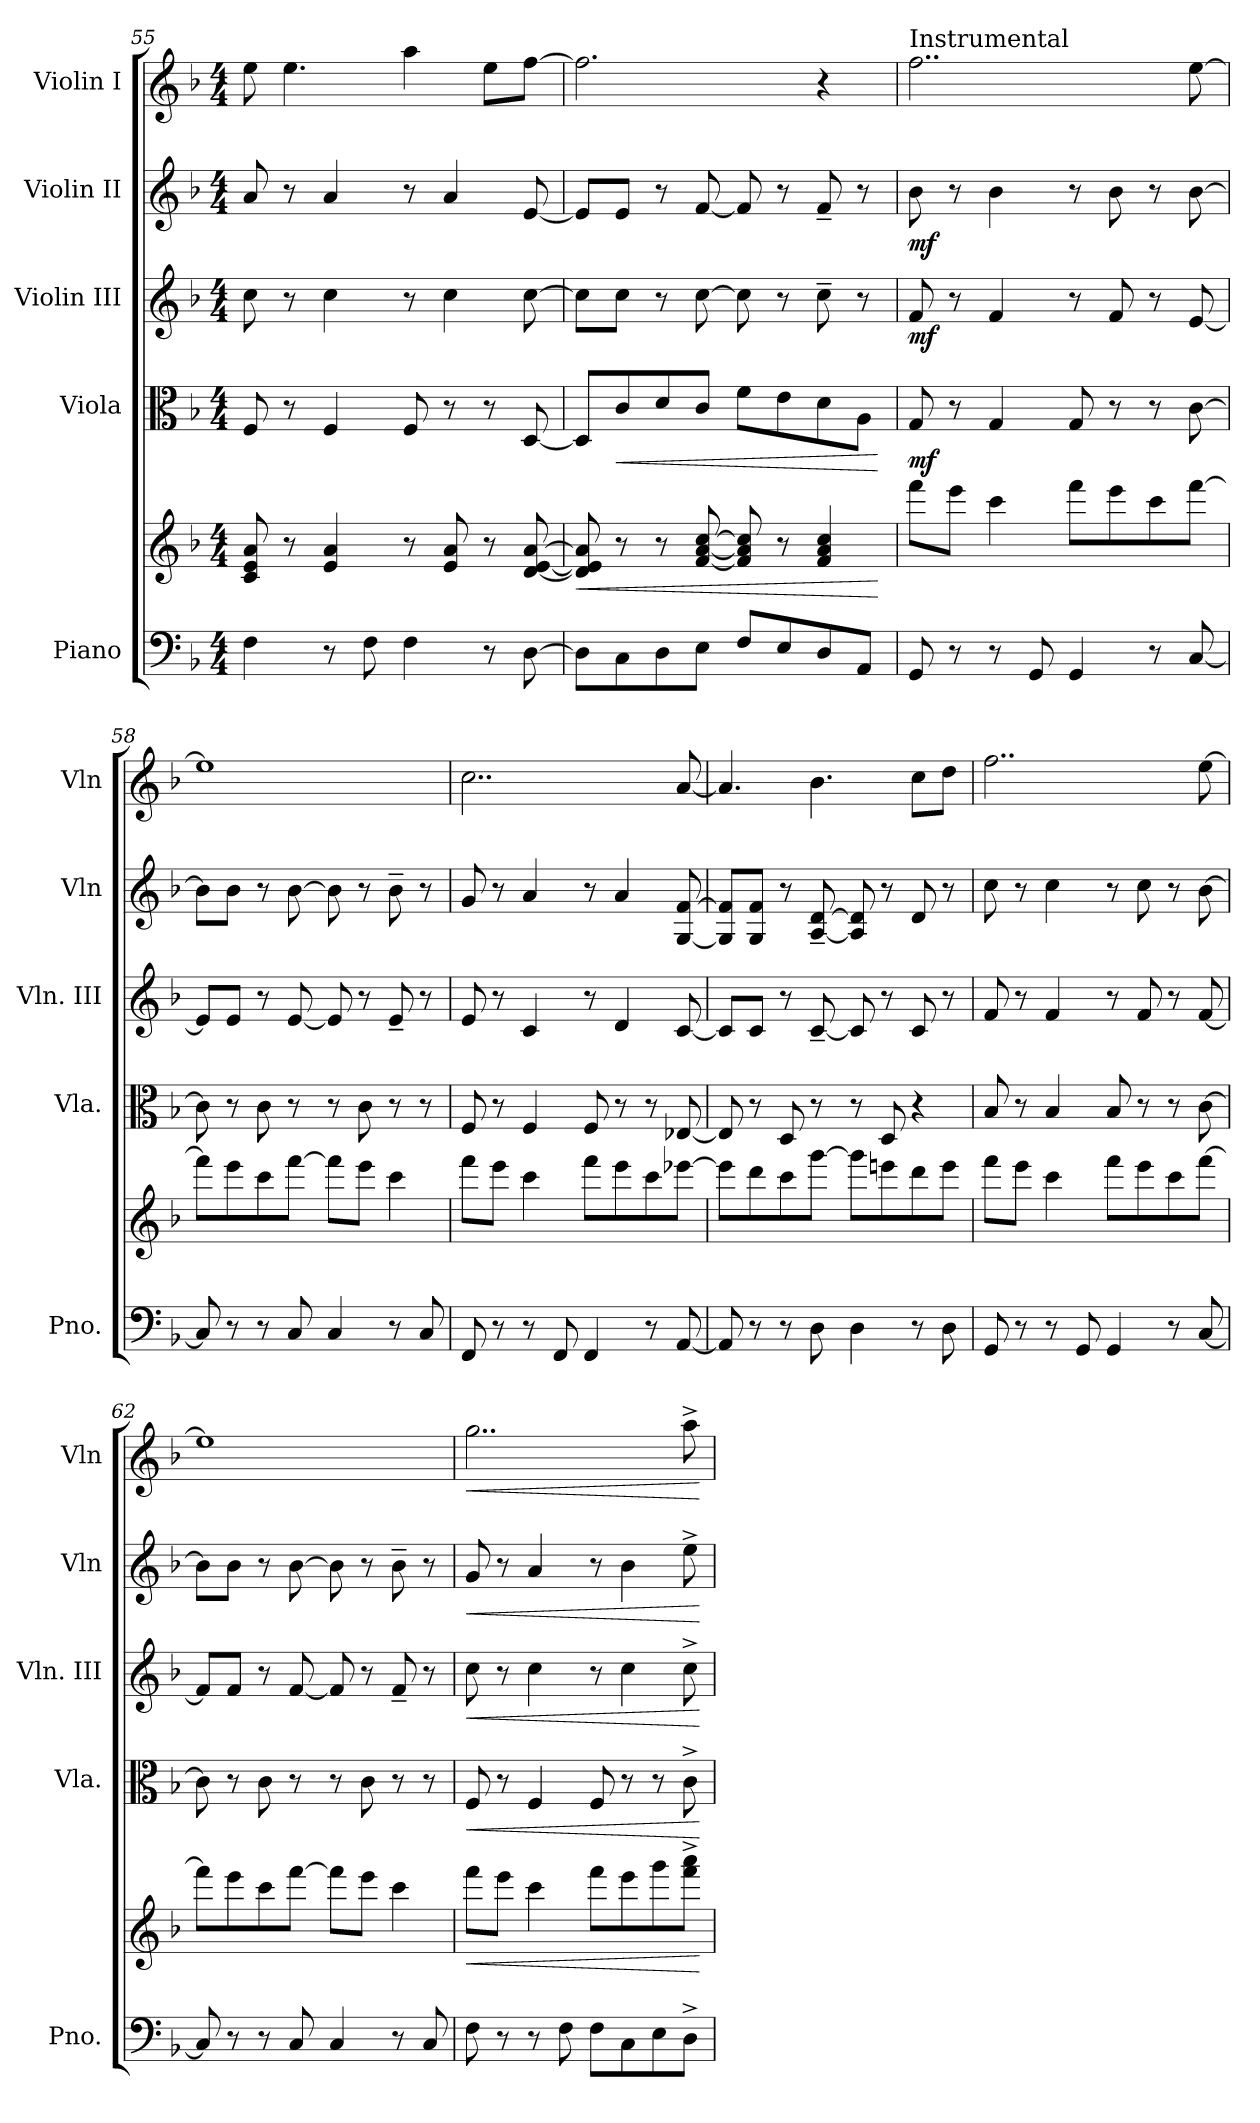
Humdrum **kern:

**kern	**kern	**dynam	**kern	**dynam	**kern	**dynam	**kern	**dynam	**kern	**dynam
*part5	*part5	*part5	*part4	*part4	*part3	*part3	*part2	*part2	*part1	*part1
*staff6	*staff5	*staff5/6	*staff4	*staff4	*staff3	*staff3	*staff2	*staff2	*staff1	*staff1
*I"Piano	*	*	*I"Viola	*	*I"Violin III	*	*I"Violin II	*	*I"Violin I	*
*I'Pno.	*	*	*I'Vla.	*	*I'Vln. III	*	*I'Vln	*	*I'Vln	*
*clefF4	*clefG2	*	*clefC3	*	*clefG2	*	*clefG2	*	*clefG2	*
*k[b-]	*k[b-]	*	*k[b-]	*	*k[b-]	*	*k[b-]	*	*k[b-]	*
*M4/4	*M4/4	*	*M4/4	*	*M4/4	*	*M4/4	*	*M4/4	*
=55	=55	=55	=55	=55	=55	=55	=55	=55	=55	=55
4F\	8c/ 8e/ 8a/	.	8F/	.	8cc\	.	8a/	.	8ee\	.
.	8r	.	8r	.	8r	.	8r	.	4.ee\	.
8r	4e/ 4a/	.	4F/	.	4cc\	.	4a/	.	.	.
8F\	.	.	.	.	.	.	.	.	.	.
4F\	8r	.	8F/	.	8r	.	8r	.	4aa\	.
.	8e/ 8a/	.	8r	.	4cc\	.	4a/	.	.	.
8r	8r	.	8r	.	.	.	.	.	8ee\L	.
[8D\	[8d/ [8e/ [8a/	.	[8D/	.	[8cc\	.	[8e/	.	[8ff\J	.
=56	=56	=56	=56	=56	=56	=56	=56	=56	=56	=56
!	!	!LO:HP:b	!	!	!	!	!	!	!	!
8D\L]	8d/] 8e/] 8a/]	<	8D/L]	.	8cc\L]	.	8e/L]	.	2.ff\]	.
!	!	!	!	!LO:HP:b	!	!	!	!	!	!
8C\	8r	.	8c/	<	8cc\J	.	8e/J	.	.	.
8D\	8r	.	8d/	.	8r	.	8r	.	.	.
8E\J	[8f/ [8a/ [8cc/	.	8c/J	.	[8cc\	.	[8f/	.	.	.
8F/L	8f/] 8a/] 8cc/]	.	8f\L	.	8cc\]	.	8f/]	.	.	.
8E/	8r	.	8e\	.	8r	.	8r	.	.	.
8D/	4f/ 4a/ 4cc/	.	8d\	.	8cc~\	.	8f~/	.	4r	.
8AA/J	.	.	8A\J	.	8r	.	8r	.	.	.
.	.	[	.	[	.	.	.	.	.	.
!!LO:LB:g=z
=57	=57	=57	=57	=57	=57	=57	=57	=57	=57	=57
!	!	!	!	!	!	!	!	!	!LO:TX:a:t=Instrumental	!
!	!	!LO:DY:b=2	!	!	!	!	!	!	!	!
!	!	!LO:DY:n=1:b	!	!LO:DY:b	!	!LO:DY:b	!	!LO:DY:b	!	!LO:DY:b
8GG/	8fff\L	mf f	8G/	mf	8f/	mf	8b-\	mf	2..ff\	other-dynamics
8r	8eee\J	.	8r	.	8r	.	8r	.	.	.
8r	4ccc\	.	4G/	.	4f/	.	4b-\	.	.	.
8GG/	.	.	.	.	.	.	.	.	.	.
4GG/	8fff\L	.	8G/	.	8r	.	8r	.	.	.
.	8eee\	.	8r	.	8f/	.	8b-\	.	.	.
8r	8ccc\	.	8r	.	8r	.	8r	.	.	.
[8C/	[8fff\J	.	[8c\	.	[8e/	.	[8b-\	.	[8ee\	.
=58	=58	=58	=58	=58	=58	=58	=58	=58	=58	=58
8C/]	8fff\L]	.	8c\]	.	8e/L]	.	8b-\L]	.	1ee]	.
8r	8eee\	.	8r	.	8e/J	.	8b-\J	.	.	.
8r	8ccc\	.	8c\	.	8r	.	8r	.	.	.
8C/	[8fff\J	.	8r	.	[8e/	.	[8b-\	.	.	.
4C/	8fff\L]	.	8r	.	8e/]	.	8b-\]	.	.	.
.	8eee\J	.	8c\	.	8r	.	8r	.	.	.
8r	4ccc\	.	8r	.	8e~/	.	8b-~\	.	.	.
8C/	.	.	8r	.	8r	.	8r	.	.	.
=59	=59	=59	=59	=59	=59	=59	=59	=59	=59	=59
8FF/	8fff\L	.	8F/	.	8e/	.	8g/	.	2..cc\	.
8r	8eee\J	.	8r	.	8r	.	8r	.	.	.
8r	4ccc\	.	4F/	.	4c/	.	4a/	.	.	.
8FF/	.	.	.	.	.	.	.	.	.	.
4FF/	8fff\L	.	8F/	.	8r	.	8r	.	.	.
.	8eee\	.	8r	.	4d/	.	4a/	.	.	.
8r	8ccc\	.	8r	.	.	.	.	.	.	.
[8AA/	[8eee-X\J	.	[8E-X/	.	[8c/	.	[8G/ [8f/	.	[8a/	.
!!LO:PB:g=z
=60	=60	=60	=60	=60	=60	=60	=60	=60	=60	=60
8AA/]	8eee-\L]	.	8E-/]	.	8c/L]	.	8G/] 8f/]L	.	4.a/]	.
8r	8ddd\	.	8r	.	8c/J	.	8G/ 8f/J	.	.	.
8r	8ccc\	.	8D/	.	8r	.	8r	.	.	.
8D\	[8ggg\J	.	8r	.	[8c~/	.	[8A/~ [8d/~	.	4.b-\	.
4D\	8ggg\L]	.	8r	.	8c/]	.	8A/] 8d/]	.	.	.
.	8eeen\	.	8D/	.	8r	.	8r	.	.	.
8r	8ddd\	.	4r	.	8c/	.	8d/	.	8cc\L	.
8D\	8eee\J	.	.	.	8r	.	8r	.	8dd\J	.
=61	=61	=61	=61	=61	=61	=61	=61	=61	=61	=61
8GG/	8fff\L	.	8B-/	.	8f/	.	8cc\	.	2..ff\	.
8r	8eee\J	.	8r	.	8r	.	8r	.	.	.
8r	4ccc\	.	4B-/	.	4f/	.	4cc\	.	.	.
8GG/	.	.	.	.	.	.	.	.	.	.
4GG/	8fff\L	.	8B-/	.	8r	.	8r	.	.	.
.	8eee\	.	8r	.	8f/	.	8cc\	.	.	.
8r	8ccc\	.	8r	.	8r	.	8r	.	.	.
[8C/	[8fff\J	.	[8c\	.	[8f/	.	[8b-\	.	[8ee\	.
=62	=62	=62	=62	=62	=62	=62	=62	=62	=62	=62
8C/]	8fff\L]	.	8c\]	.	8f/L]	.	8b-\L]	.	1ee]	.
8r	8eee\	.	8r	.	8f/J	.	8b-\J	.	.	.
8r	8ccc\	.	8c\	.	8r	.	8r	.	.	.
8C/	[8fff\J	.	8r	.	[8f/	.	[8b-\	.	.	.
4C/	8fff\L]	.	8r	.	8f/]	.	8b-\]	.	.	.
.	8eee\J	.	8c\	.	8r	.	8r	.	.	.
8r	4ccc\	.	8r	.	8f~/	.	8b-~\	.	.	.
8C/	.	.	8r	.	8r	.	8r	.	.	.
!!LO:LB:g=z
=63	=63	=63	=63	=63	=63	=63	=63	=63	=63	=63
!	!	!LO:HP:b	!	!LO:HP:b	!	!LO:HP:b	!	!LO:HP:b	!	!LO:HP:b
8F\	8fff\L	<	8F/	<	8cc\	<	8g/	<	2..gg\	<
8r	8eee\J	.	8r	.	8r	.	8r	.	.	.
8r	4ccc\	.	4F/	.	4cc\	.	4a/	.	.	.
8F\	.	.	.	.	.	.	.	.	.	.
8F\L	8fff\L	.	8F/	.	8r	.	8r	.	.	.
8C\	8eee\	.	8r	.	4cc\	.	4b-\	.	.	.
8E\	8ggg\	.	8r	.	.	.	.	.	.	.
8D^\J	8fff\^ 8aaa\^J	.	8c^\	.	8cc^\	.	8ee^\	.	8aa^\	.
.	.	[	.	[	.	[	.	[	.	[
=	=	=	=	=	=	=	=	=	=	=
*-	*-	*-	*-	*-	*-	*-	*-	*-	*-	*-
